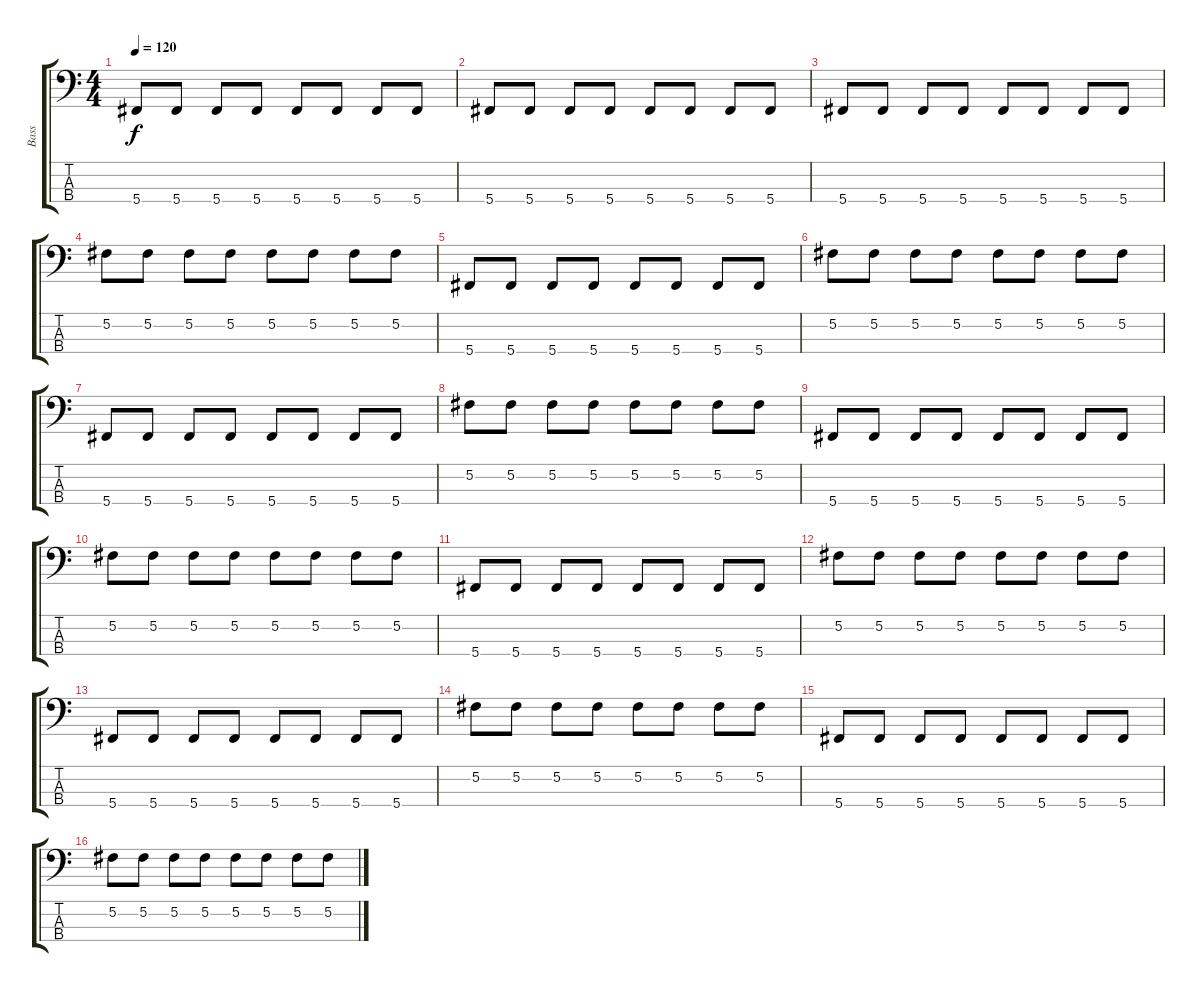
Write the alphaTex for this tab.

\track ("Bass" "Bass") {instrument electricbassfinger}
\staff {score tabs}
\tuning (Gb2 Db2 Ab1 Db1) {hide}
\ts (4 4)
\tempo 120
\clef f4
\ks c
5.4.8{dy f} 5.4.8 5.4.8 5.4.8 5.4.8 5.4.8 5.4.8 5.4.8 |
5.4.8 5.4.8 5.4.8 5.4.8 5.4.8 5.4.8 5.4.8 5.4.8 |
5.4.8 5.4.8 5.4.8 5.4.8 5.4.8 5.4.8 5.4.8 5.4.8 |
5.2.8 5.2.8 5.2.8 5.2.8 5.2.8 5.2.8 5.2.8 5.2.8 |
5.4.8 5.4.8 5.4.8 5.4.8 5.4.8 5.4.8 5.4.8 5.4.8 |
5.2.8 5.2.8 5.2.8 5.2.8 5.2.8 5.2.8 5.2.8 5.2.8 |
5.4.8 5.4.8 5.4.8 5.4.8 5.4.8 5.4.8 5.4.8 5.4.8 |
5.2.8 5.2.8 5.2.8 5.2.8 5.2.8 5.2.8 5.2.8 5.2.8 |
5.4.8 5.4.8 5.4.8 5.4.8 5.4.8 5.4.8 5.4.8 5.4.8 |
5.2.8 5.2.8 5.2.8 5.2.8 5.2.8 5.2.8 5.2.8 5.2.8 |
5.4.8 5.4.8 5.4.8 5.4.8 5.4.8 5.4.8 5.4.8 5.4.8 |
5.2.8 5.2.8 5.2.8 5.2.8 5.2.8 5.2.8 5.2.8 5.2.8 |
5.4.8 5.4.8 5.4.8 5.4.8 5.4.8 5.4.8 5.4.8 5.4.8 |
5.2.8 5.2.8 5.2.8 5.2.8 5.2.8 5.2.8 5.2.8 5.2.8 |
5.4.8 5.4.8 5.4.8 5.4.8 5.4.8 5.4.8 5.4.8 5.4.8 |
5.2.8 5.2.8 5.2.8 5.2.8 5.2.8 5.2.8 5.2.8 5.2.8
